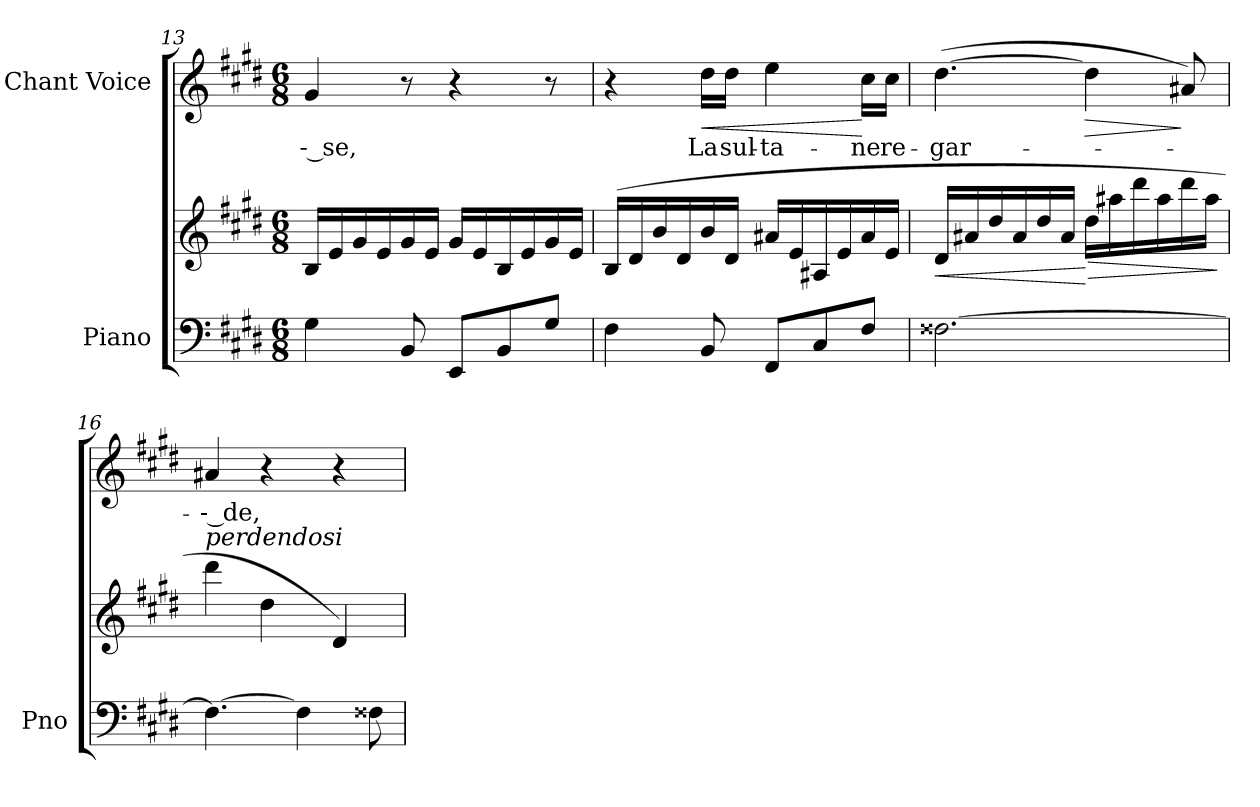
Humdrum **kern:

**kern	**kern	**dynam	**kern	**text	**dynam
*part2	*part2	*part2	*part1	*part1	*part1
*staff3	*staff2	*staff2/3	*staff1	*staff1	*staff1
*I"Piano	*	*	*I"Chant Voice	*	*
*I'Pno	*	*	*	*	*
*clefF4	*clefG2	*	*clefG2	*	*
*k[f#c#g#d#]	*k[f#c#g#d#]	*	*k[f#c#g#d#]	*	*
*M6/8	*M6/8	*	*M6/8	*	*
=13	=13	=13	=13	=13	=13
4G#\	16B/LL	.	4g#/	-- se,	.
.	16e/	.	.	.	.
.	16g#/	.	.	.	.
.	16e/	.	.	.	.
8BB/	16g#/	.	8r	.	.
.	16e/JJ	.	.	.	.
8EE/L	16g#/LL	.	4r	.	.
.	16e/	.	.	.	.
8BB/	16B/	.	.	.	.
.	16e/	.	.	.	.
8G#/J	16g#/	.	8r	.	.
.	16e/JJ	.	.	.	.
=14	=14	=14	=14	=14	=14
4F#\	(16B/LL	.	4r	.	.
.	16d#/	.	.	.	.
.	16b/	.	.	.	.
.	16d#/	.	.	.	.
!	!	!	!	!	!LO:HP:b
8BB/	16b/	.	16dd#\LL	La	<
.	16d#/JJ	.	16dd#\JJ	sul-	.
8FF#/L	16a#X/LL	.	4ee\	-ta-	.
.	16e/	.	.	.	.
8C#/	16A#X/	.	.	.	.
.	16e/	.	.	.	.
8F#/J	16a#/	.	16cc#\LL	-ne	[
.	16e/JJ	.	16cc#\JJ	re-	.
=15	=15	=15	=15	=15	=15
!	!	!LO:HP:b	!	!	!
[2.F##X\	16d#/LL	<	([4.dd#\	-gar-	.
.	16a#X/	.	.	.	.
.	16dd#/	.	.	.	.
.	16a#/	.	.	.	.
.	16dd#/	.	.	.	.
.	16a#/JJ	.	.	.	.
!	!	!LO:HP:n=1:b	!	!	!LO:HP:b
.	16dd#\LL	[ >	4dd#\]	.	>
.	16aa#X\	.	.	.	.
.	16ddd#\	.	.	.	.
.	16aa#\	.	.	.	.
.	16ddd#\	.	8a#X/)	.	]
.	16aa#\JJ	.	.	.	.
.	.	]	.	.	.
=16	=16	=16	=16	=16	=16
!	!LO:TX:i:t=perdendosi	!	!	!	!
4.F##\_	4ddd#\	.	4a#X/	-- de,	.
.	4dd#\	.	4r	.	.
4F##\]	.	.	.	.	.
.	4d#/)	.	4r	.	.
8F##X\	.	.	.	.	.
=	=	=	=	=	=
*-	*-	*-	*-	*-	*-
